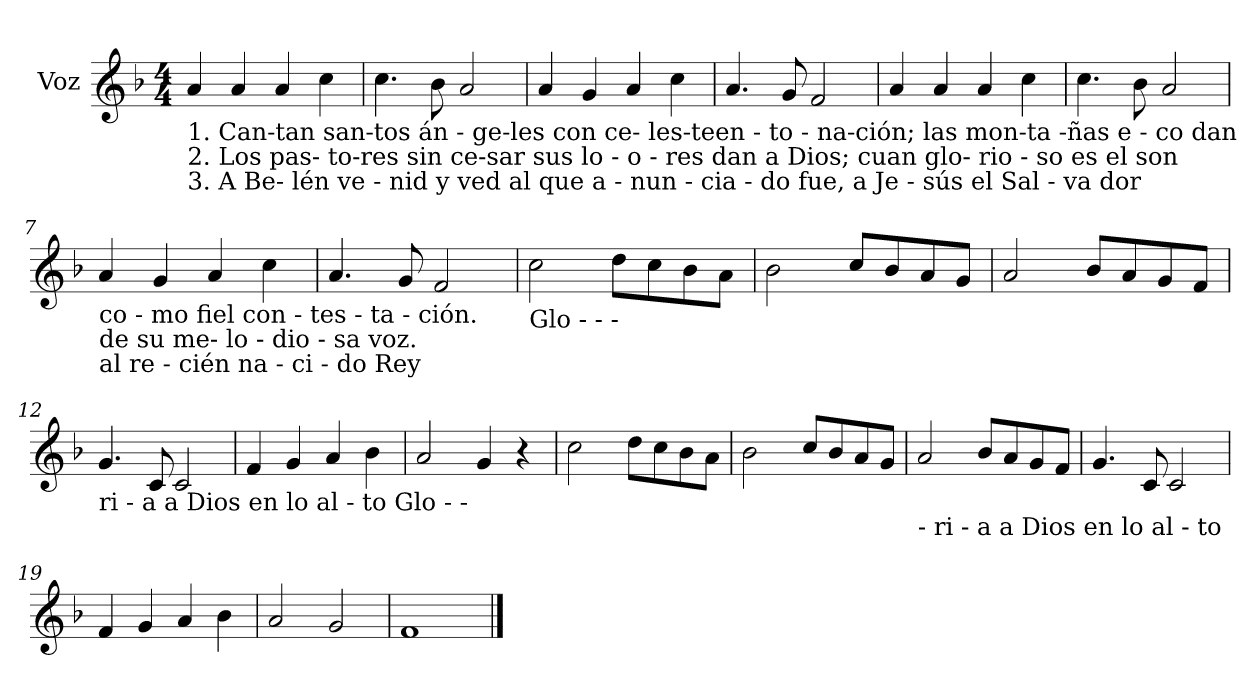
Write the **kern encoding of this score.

**kern
*part1
*staff1
*I"Voz
*I'Vo.
*clefG2
*k[b-]
*M4/4
=1
!LO:TX:b:t=1. Can-tan san-tos    án  -  ge-les       con  ce- les-teen  - to  -  na-ción;       las  mon-ta -ñas     e  -   co dan
!LO:TX:b:t=2. Los  pas- to-res   sin     ce-sar       sus    lo -  o - res    dan    a  Dios;     cuan glo- rio - so     es     el  son
!LO:TX:b:t=3. A     Be- lén  ve  - nid     y ved          al  que  a - nun - cia  - do   fue,         a   Je - sús  el       Sal -  va dor
4a/
4a/
4a/
4cc\
=2
4.cc\
8b-\
2a/
=3
4a/
4g/
4a/
4cc\
=4
4.a/
8g/
2f/
=5
4a/
4a/
4a/
4cc\
=6
4.cc\
8b-\
2a/
!!LO:LB:g=z
=7
!LO:TX:b:t=co - mo  fiel con  -  tes  -  ta - ción.
!LO:TX:b:t=de    su   me- lo  -  dio   -   sa  voz.
!LO:TX:b:t=al     re - cién  na -  ci   -   do Rey
4a/
4g/
4a/
4cc\
=8
4.a/
8g/
2f/
=9
!LO:TX:b:t=Glo               -                         -                                         -
2cc\
8dd\L
8cc\
8b-\
8a\J
=10
2b-\
8cc/L
8b-/
8a/
8g/J
=11
2a/
8b-/L
8a/
8g/
8f/J
!!LO:LB:g=z
=12
!LO:TX:b:t=ri  -  a             a    Dios  en   lo        al    -      to              Glo              -                              -
4.g/
8c/
2c/
=13
4f/
4g/
4a/
4b-\
=14
2a/
4g/
4r
=15
2cc\
8dd\L
8cc\
8b-\
8a\J
=16
2b-\
8cc/L
8b-/
8a/
8g/J
!!LO:LB:g=z
=17
!LO:TX:b:t=-                                           ri  -  a                a      Dios  en    lo          al           -                to
2a/
8b-/L
8a/
8g/
8f/J
=18
4.g/
8c/
2c/
=19
4f/
4g/
4a/
4b-\
=20
2a/
2g/
=21
1f
==
*-
